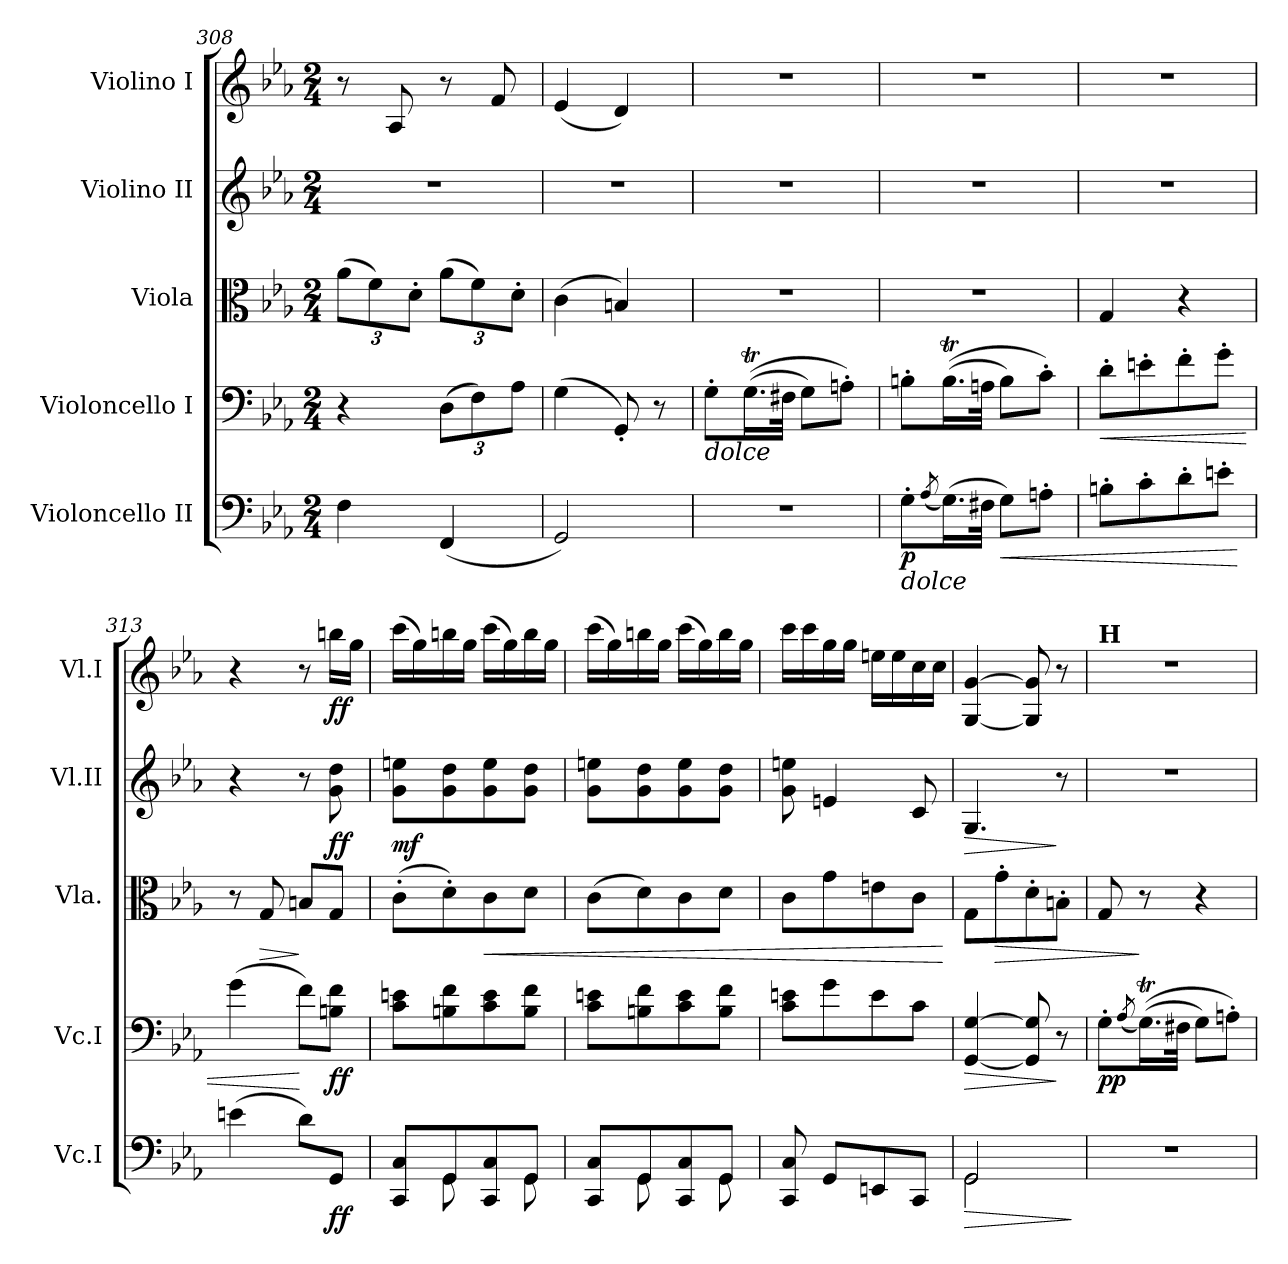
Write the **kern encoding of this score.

**kern	**dynam	**kern	**dynam	**kern	**dynam	**kern	**dynam	**kern	**dynam
*part5	*part5	*part4	*part4	*part3	*part3	*part2	*part2	*part1	*part1
*staff5	*staff5	*staff4	*staff4	*staff3	*staff3	*staff2	*staff2	*staff1	*staff1
*I"Violoncello II	*	*I"Violoncello I	*	*I"Viola	*	*I"Violino II	*	*I"Violino I	*
*I'Vc.I	*	*I'Vc.I	*	*I'Vla.	*	*I'Vl.II	*	*I'Vl.I	*
*clefF4	*	*clefF4	*	*clefC3	*	*clefG2	*	*clefG2	*
*k[b-e-a-]	*	*k[b-e-a-]	*	*k[b-e-a-]	*	*k[b-e-a-]	*	*k[b-e-a-]	*
*M2/4	*	*M2/4	*	*M2/4	*	*M2/4	*	*M2/4	*
*	*	*	*	*Xbrackettup	*	*	*	*	*
=308	=308	=308	=308	=308	=308	=308	=308	=308	=308
4F\	.	4r	.	(12a-\L	.	2r	.	8r	.
.	.	.	.	12f\)	.	.	.	.	.
.	.	.	.	.	.	.	.	8A-/	.
.	.	.	.	12d'\J	.	.	.	.	.
*	*	*Xbrackettup	*	*	*	*	*	*	*
(4FF/	.	(12D\L	.	(12a-\L	.	.	.	8r	.
.	.	12F\)	.	12f\)	.	.	.	.	.
.	.	.	.	.	.	.	.	8f/	.
.	.	12A-\J	.	12d'\J	.	.	.	.	.
=309	=309	=309	=309	=309	=309	=309	=309	=309	=309
2GG/)	.	(4G\	.	(4c\	.	2r	.	(4e-/	.
.	.	8GG'/)	.	4Bn/)	.	.	.	4d/)	.
.	.	8r	.	.	.	.	.	.	.
=310	=310	=310	=310	=310	=310	=310	=310	=310	=310
!	!	!LO:TX:b:i:t=dolce	!	!	!	!	!	!	!
2r	.	8G'\L	.	2r	.	2r	.	2r	.
.	.	((16.Gt\L	.	.	.	.	.	.	.
.	.	32F#X\JJk	.	.	.	.	.	.	.
.	.	8G\L)	.	.	.	.	.	.	.
.	.	8An'\J)	.	.	.	.	.	.	.
=311	=311	=311	=311	=311	=311	=311	=311	=311	=311
!LO:TX:b:i:t=dolce	!	!	!	!	!	!	!	!	!
!	!LO:DY:b	!	!	!	!	!	!	!	!
8G'\L	p	8Bn'\L	.	2r	.	2r	.	2r	.
(8qA-/	.	.	.	.	.	.	.	.	.
(16.G\L)	.	((16.Bt\L	.	.	.	.	.	.	.
32F#X\JJk	.	32An\JJk	.	.	.	.	.	.	.
!	!LO:HP:b	!	!	!	!	!	!	!	!
8G\L)	<	8B\L)	.	.	.	.	.	.	.
8An'\J	.	8c'\J)	.	.	.	.	.	.	.
=312	=312	=312	=312	=312	=312	=312	=312	=312	=312
!	!	!	!LO:HP:b	!	!	!	!	!	!
8Bn'\L	.	8d'\L	<	4G/	.	2r	.	2r	.
8c'\	.	8en'\	.	.	.	.	.	.	.
8d'\	.	8f'\	.	4r	.	.	.	.	.
8en'\J	.	8g'\J	.	.	.	.	.	.	.
.	[	.	.	.	.	.	.	.	.
!!LO:LB:g=z
=313	=313	=313	=313	=313	=313	=313	=313	=313	=313
(4en\	.	(4g\	.	8r	.	4r	.	4r	.
!	!	!	!	!	!LO:HP:b	!	!	!	!
.	.	.	.	8G/	>	.	.	.	.
8d\L)	.	8f\L)	[	8Bn/L	]	8r	.	8r	.
!	!LO:DY:b	!	!LO:DY:b	!	!	!	!LO:DY:b	!	!LO:DY:b
8GG/J	ff	8Bn\ 8f\J	ff	8G/J	.	8g\ 8dd\	ff	16bbn\LL	ff
.	.	.	.	.	.	.	.	16gg\JJ	.
=314	=314	=314	=314	=314	=314	=314	=314	=314	=314
*^	*	*	*	*	*	*	*	*	*
!	!	!	!	!	!	!LO:DY:a	!	!	!	!
8CC/ 8C/L	8ryy	.	8c\ 8en\L	.	(8c'\L	mf	8g\ 8een\L	.	(16ccc\LL	.
.	.	.	.	.	.	.	.	.	16gg\)	.
8GG/	8GG\	.	8Bn\ 8f\	.	8d'\)	.	8g\ 8dd\	.	16bbn\	.
.	.	.	.	.	.	.	.	.	16gg\JJ	.
!	!	!	!	!	!	!LO:HP:b	!	!	!	!
8CC/ 8C/	8ryy	.	8c\ 8e\	.	8c\	<	8g\ 8ee\	.	(16ccc\LL	.
.	.	.	.	.	.	.	.	.	16gg\)	.
8GG/J	8GG\	.	8B\ 8f\J	.	8d\J	.	8g\ 8dd\J	.	16bb\	.
.	.	.	.	.	.	.	.	.	16gg\JJ	.
=315	=315	=315	=315	=315	=315	=315	=315	=315	=315	=315
8CC/ 8C/L	8ryy	.	8c\ 8en\L	.	(8c\L	.	8g\ 8een\L	.	(16ccc\LL	.
.	.	.	.	.	.	.	.	.	16gg\)	.
8GG/	8GG\	.	8Bn\ 8f\	.	8d\)	.	8g\ 8dd\	.	16bbn\	.
.	.	.	.	.	.	.	.	.	16gg\JJ	.
8CC/ 8C/	8ryy	.	8c\ 8e\	.	8c\	.	8g\ 8ee\	.	(16ccc\LL	.
.	.	.	.	.	.	.	.	.	16gg\)	.
8GG/J	8GG\	.	8B\ 8f\J	.	8d\J	.	8g\ 8dd\J	.	16bb\	.
.	.	.	.	.	.	.	.	.	16gg\JJ	.
*v	*v	*	*	*	*	*	*	*	*	*
=316	=316	=316	=316	=316	=316	=316	=316	=316	=316
8CC/ 8C/	.	8c\ 8en\L	.	8c\L	.	8g\ 8een\	.	16ccc\LL	.
.	.	.	.	.	.	.	.	16ccc\	.
8GG/L	.	8g\	.	8g\	.	4en/	.	16gg\	.
.	.	.	.	.	.	.	.	16gg\JJ	.
8EEn/	.	8e\	.	8en\	.	.	.	16een\LL	.
.	.	.	.	.	.	.	.	16ee\	.
8CC/J	.	8c\J	.	8c\J	.	8c/	.	16cc\	.
.	.	.	.	.	.	.	.	16cc\JJ	.
.	.	.	.	.	[	.	.	.	.
=317	=317	=317	=317	=317	=317	=317	=317	=317	=317
!	!LO:HP:b	!	!LO:HP:b	!	!	!	!LO:HP:b	!	!
*^	*	*	*	*	*	*	*	*	*
2GG/	2GG\	>	[4GG/ [4G/	>	8G\L	.	4.G/	>	[4G/ [4g/	.
!	!	!	!	!	!	!LO:HP:b	!	!	!	!
.	.	.	.	.	8g'\	>	.	.	.	.
.	.	.	8GG/] 8G/]	.	8d'\	.	.	.	8G/] 8g/]	.
.	.	.	8r	]	8Bn'\J	.	8r	]	8r	.
*v	*v	*	*	*	*	*	*	*	*	*
.	]	.	.	.	.	.	.	.	.
!!LO:PB:g=z
=318	=318	=318	=318	=318	=318	=318	=318	=318	=318
!	!	!	!	!	!	!	!	!LO:TX:a:B:t=H	!
!	!	!	!LO:DY:b	!	!	!	!	!	!
2r	.	8G'\L	pp	8G/	.	2r	.	2r	.
.	.	(8qA-/	.	.	.	.	.	.	.
.	.	((16.Gt\L)	.	8r	]	.	.	.	.
.	.	32F#X\JJk	.	.	.	.	.	.	.
.	.	8G\L)	.	4r	.	.	.	.	.
.	.	8An'\J)	.	.	.	.	.	.	.
=	=	=	=	=	=	=	=	=	=
*-	*-	*-	*-	*-	*-	*-	*-	*-	*-
